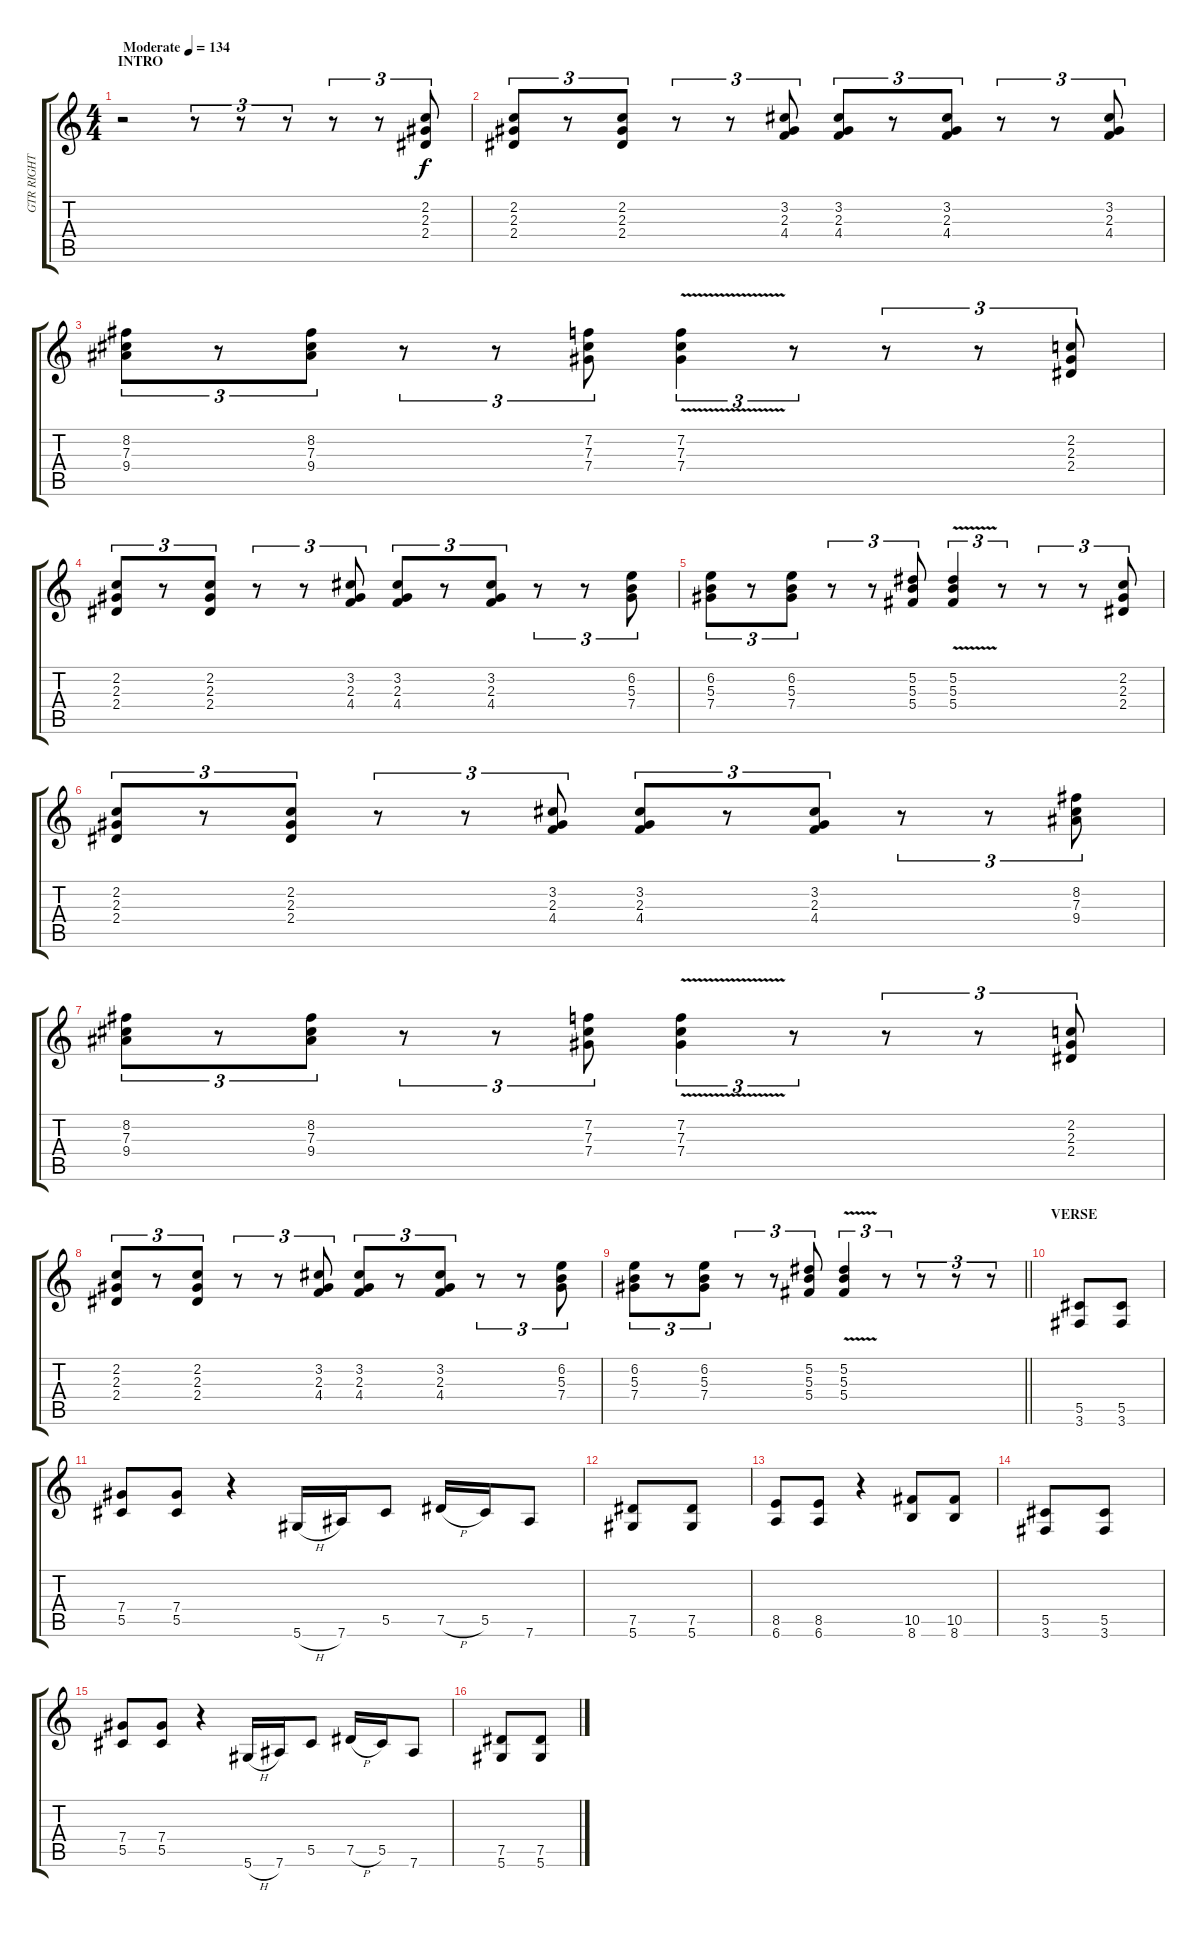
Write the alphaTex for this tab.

\track ("GTR RIGHT" "GTR RIGHT") {instrument distortionguitar}
\staff {score tabs}
\tuning (Eb4 Bb3 Gb3 Db3 Ab2 Eb2) {hide}
\ts (4 4)
\section ("" "INTRO")
\tempo (134 "Moderate")
\clef g2
\ks c
r.2{dy f instrument distortionguitar} r.8{tu (3 2)} r.8{tu (3 2)} r.8{tu (3 2)} r.8{tu (3 2)} r.8{tu (3 2)} (2.2 2.3 2.4).8{tu (3 2)} |
(2.2 2.3 2.4).8{tu (3 2)} r.8{tu (3 2)} (2.2 2.3 2.4).8{tu (3 2)} r.8{tu (3 2)} r.8{tu (3 2)} (3.2 2.3 4.4).8{tu (3 2)} (3.2 2.3 4.4).8{tu (3 2)} r.8{tu (3 2)} (3.2 2.3 4.4).8{tu (3 2)} r.8{tu (3 2)} r.8{tu (3 2)} (3.2 2.3 4.4).8{tu (3 2)} |
(8.2 7.3 9.4).8{tu (3 2)} r.8{tu (3 2)} (8.2 7.3 9.4).8{tu (3 2)} r.8{tu (3 2)} r.8{tu (3 2)} (7.2 7.3 7.4).8{tu (3 2)} (7.2{v} 7.3{v} 7.4{v}).4{tu (3 2)} r.8{tu (3 2)} r.8{tu (3 2)} r.8{tu (3 2)} (2.2 2.3 2.4).8{tu (3 2)} |
(2.2 2.3 2.4).8{tu (3 2)} r.8{tu (3 2)} (2.2 2.3 2.4).8{tu (3 2)} r.8{tu (3 2)} r.8{tu (3 2)} (3.2 2.3 4.4).8{tu (3 2)} (3.2 2.3 4.4).8{tu (3 2)} r.8{tu (3 2)} (3.2 2.3 4.4).8{tu (3 2)} r.8{tu (3 2)} r.8{tu (3 2)} (6.2 5.3 7.4).8{tu (3 2)} |
(6.2 5.3 7.4).8{tu (3 2)} r.8{tu (3 2)} (6.2 5.3 7.4).8{tu (3 2)} r.8{tu (3 2)} r.8{tu (3 2)} (5.2 5.3 5.4).8{tu (3 2)} (5.2{v} 5.3{v} 5.4{v}).4{tu (3 2)} r.8{tu (3 2)} r.8{tu (3 2)} r.8{tu (3 2)} (2.2 2.3 2.4).8{tu (3 2)} |
(2.2 2.3 2.4).8{tu (3 2)} r.8{tu (3 2)} (2.2 2.3 2.4).8{tu (3 2)} r.8{tu (3 2)} r.8{tu (3 2)} (3.2 2.3 4.4).8{tu (3 2)} (3.2 2.3 4.4).8{tu (3 2)} r.8{tu (3 2)} (3.2 2.3 4.4).8{tu (3 2)} r.8{tu (3 2)} r.8{tu (3 2)} (8.2 7.3 9.4).8{tu (3 2)} |
(8.2 7.3 9.4).8{tu (3 2)} r.8{tu (3 2)} (8.2 7.3 9.4).8{tu (3 2)} r.8{tu (3 2)} r.8{tu (3 2)} (7.2 7.3 7.4).8{tu (3 2)} (7.2{v} 7.3{v} 7.4{v}).4{tu (3 2)} r.8{tu (3 2)} r.8{tu (3 2)} r.8{tu (3 2)} (2.2 2.3 2.4).8{tu (3 2)} |
(2.2 2.3 2.4).8{tu (3 2)} r.8{tu (3 2)} (2.2 2.3 2.4).8{tu (3 2)} r.8{tu (3 2)} r.8{tu (3 2)} (3.2 2.3 4.4).8{tu (3 2)} (3.2 2.3 4.4).8{tu (3 2)} r.8{tu (3 2)} (3.2 2.3 4.4).8{tu (3 2)} r.8{tu (3 2)} r.8{tu (3 2)} (6.2 5.3 7.4).8{tu (3 2)} |
\barLineRight lightlight
(6.2 5.3 7.4).8{tu (3 2)} r.8{tu (3 2)} (6.2 5.3 7.4).8{tu (3 2)} r.8{tu (3 2)} r.8{tu (3 2)} (5.2 5.3 5.4).8{tu (3 2)} (5.2{v} 5.3{v} 5.4{v}).4{tu (3 2)} r.8{tu (3 2)} r.8{tu (3 2)} r.8{tu (3 2)} r.8{tu (3 2)} |
\section ("" "VERSE")
(5.5 3.6).8 (5.5 3.6).8 |
(7.4 5.5).8 (7.4 5.5).8 r.4 5.6{h}.16 7.6.16 5.5.8 7.5{h}.16 5.5.16 7.6.8 |
(7.5 5.6).8 (7.5 5.6).8 |
(8.5 6.6).8 (8.5 6.6).8 r.4 (10.5 8.6).8 (10.5 8.6).8 |
(5.5 3.6).8 (5.5 3.6).8 |
(7.4 5.5).8 (7.4 5.5).8 r.4 5.6{h}.16 7.6.16 5.5.8 7.5{h}.16 5.5.16 7.6.8 |
(7.5 5.6).8 (7.5 5.6).8
